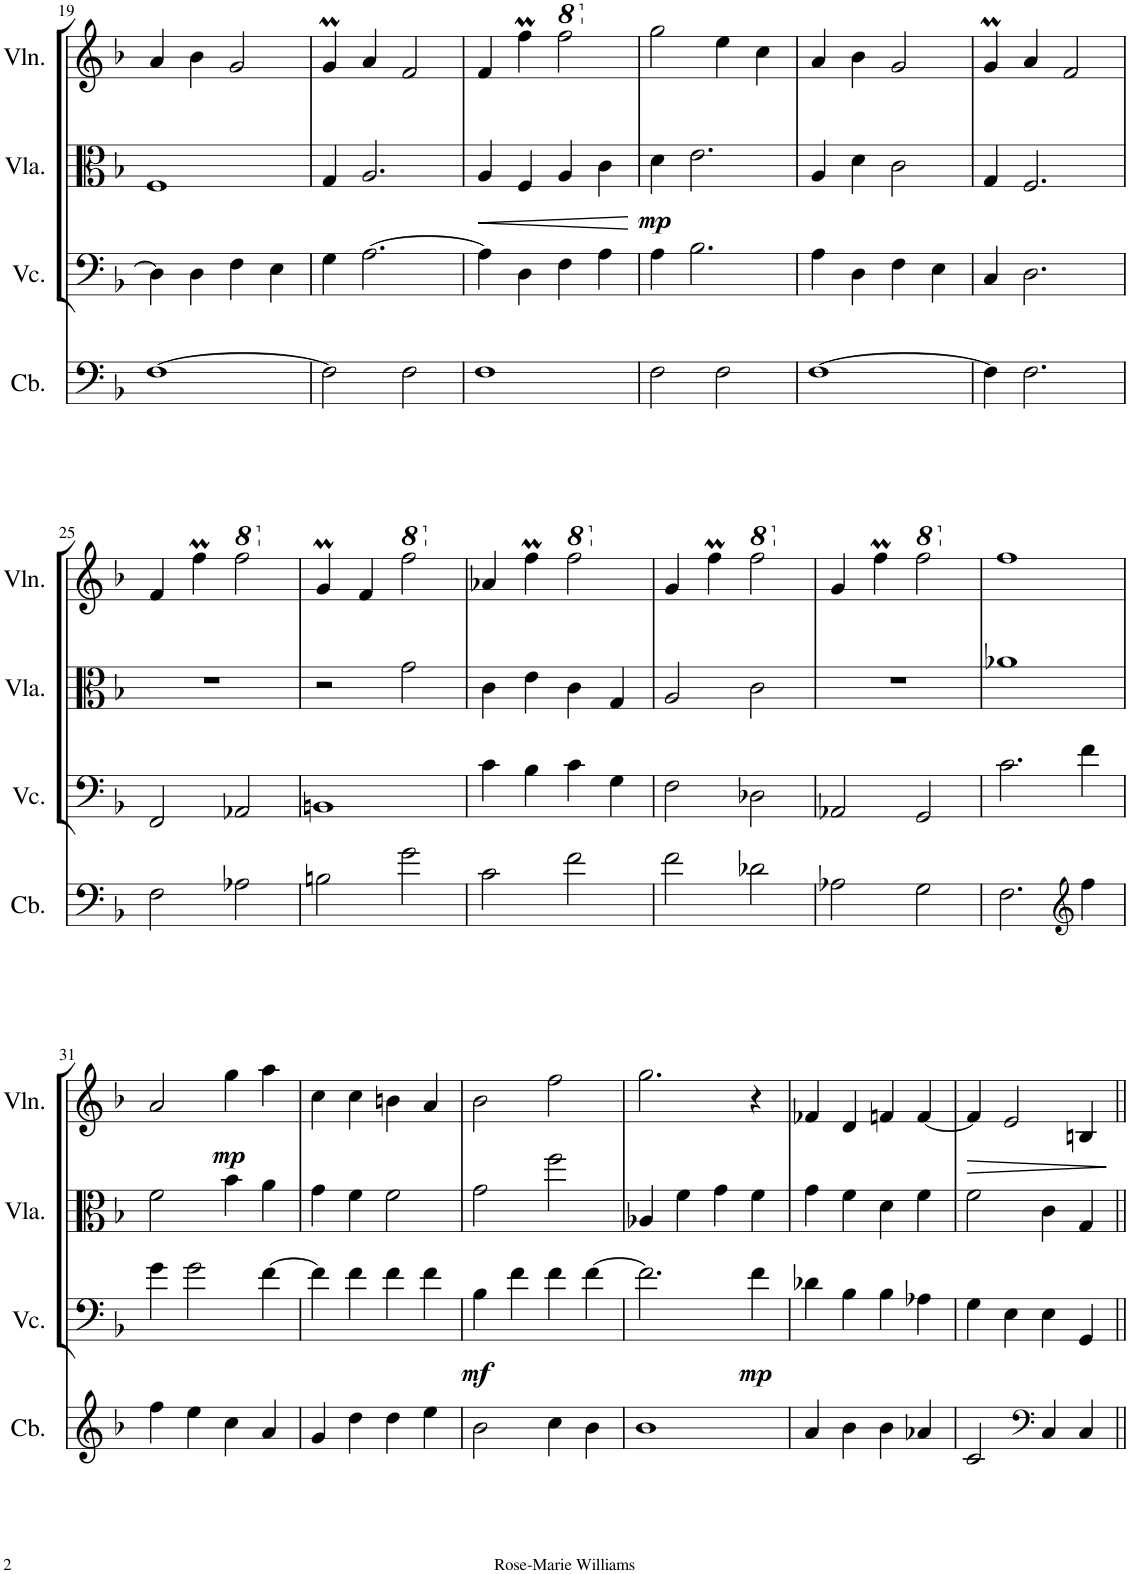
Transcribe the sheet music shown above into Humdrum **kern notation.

**kern	**kern	**dynam	**kern	**dynam	**kern	**dynam
*part4	*part3	*part3	*part2	*part2	*part1	*part1
*staff4	*staff3	*staff3	*staff2	*staff2	*staff1	*staff1
*I"Contrabass	*I"Violoncello	*	*I"Viola	*	*I"Violin	*
*I'Cb.	*I'Vc.	*	*I'Vla.	*	*I'Vln.	*
!!LO:PB:g=z
*clefF4	*clefF4	*	*clefC3	*	*clefG2	*
*Trd7c12	*	*	*	*	*	*
*k[b-]	*k[b-]	*	*k[b-]	*	*k[b-]	*
*M4/4	*M4/4	*	*M4/4	*	*M4/4	*
=19	=19	=19	=19	=19	=19	=19
[1F	4D\]	.	1F	.	4a/	.
.	4D\	.	.	.	4b-\	.
.	4F\	.	.	.	2g/	.
.	4E\	.	.	.	.	.
=20	=20	=20	=20	=20	=20	=20
2F\]	4G\	.	4G/	.	4gM/	.
.	[2.A\	.	2.A/	.	4a/	.
2F\	.	.	.	.	2f/	.
=21	=21	=21	=21	=21	=21	=21
!	!	!	!	!LO:HP:b	!	!
1F	4A\]	.	4A/	<	4f/	.
.	4D\	.	4F/	.	4ffM\	.
*	*	*	*	*	*8va	*
.	4F\	.	4A/	.	2fff\	.
.	4A\	.	4c\	.	.	.
.	.	.	.	[	.	.
=22	=22	=22	=22	=22	=22	=22
*	*	*	*	*	*X8va	*
!	!	!	!	!LO:DY:b	!	!
2F\	4A\	.	4d\	mp	2gg\	.
.	2.B-\	.	2.e\	.	.	.
2F\	.	.	.	.	4ee\	.
.	.	.	.	.	4cc\	.
=23	=23	=23	=23	=23	=23	=23
[1F	4A\	.	4A/	.	4a/	.
.	4D\	.	4d\	.	4b-\	.
.	4F\	.	2c\	.	2g/	.
.	4E\	.	.	.	.	.
=24	=24	=24	=24	=24	=24	=24
4F\]	4C/	.	4G/	.	4gM/	.
2.F\	2.D\	.	2.F/	.	4a/	.
.	.	.	.	.	2f/	.
!!LO:LB:g=z
=25	=25	=25	=25	=25	=25	=25
2F\	2FF/	.	1r	.	4f/	.
.	.	.	.	.	4ffM\	.
*	*	*	*	*	*8va	*
2A-X\	2AA-X/	.	.	.	2fff\	.
=26	=26	=26	=26	=26	=26	=26
*	*	*	*	*	*X8va	*
2Bn\	1BBn	.	2r	.	4gM/	.
.	.	.	.	.	4f/	.
*	*	*	*	*	*8va	*
2g\	.	.	2g\	.	2fff\	.
=27	=27	=27	=27	=27	=27	=27
*	*	*	*	*	*X8va	*
2c\	4c\	.	4c\	.	4a-X/	.
.	4B-\	.	4e\	.	4ffM\	.
*	*	*	*	*	*8va	*
2f\	4c\	.	4c\	.	2fff\	.
.	4G\	.	4G/	.	.	.
=28	=28	=28	=28	=28	=28	=28
*	*	*	*	*	*X8va	*
2f\	2F\	.	2A/	.	4g/	.
.	.	.	.	.	4ffM\	.
*	*	*	*	*	*8va	*
2d-X\	2D-X\	.	2c\	.	2fff\	.
=29	=29	=29	=29	=29	=29	=29
*	*	*	*	*	*X8va	*
2A-X\	2AA-X/	.	1r	.	4g/	.
.	.	.	.	.	4ffM\	.
*	*	*	*	*	*8va	*
2G\	2GG/	.	.	.	2fff\	.
=30	=30	=30	=30	=30	=30	=30
*	*	*	*	*	*X8va	*
2.F\	2.c\	.	1a-X	.	1ff	.
*clefG2	*	*	*	*	*	*
4ff\	4f\	.	.	.	.	.
!!LO:LB:g=z
=31	=31	=31	=31	=31	=31	=31
4ff\	4g\	.	2f\	.	2a/	.
4ee\	2g\	.	.	.	.	.
!	!	!	!	!	!	!LO:DY:b
4cc\	.	.	4b-\	.	4gg\	mp
4a/	[4f\	.	4a\	.	4aa\	.
=32	=32	=32	=32	=32	=32	=32
4g/	4f\]	.	4g\	.	4cc\	.
4dd\	4f\	.	4f\	.	4cc\	.
4dd\	4f\	.	2f\	.	4bn\	.
4ee\	4f\	.	.	.	4a/	.
=33	=33	=33	=33	=33	=33	=33
!	!	!LO:DY:b	!	!	!	!
2b-\	4B-\	mf	2g\	.	2b-\	.
.	4f\	.	.	.	.	.
4cc\	4f\	.	2ff\	.	2ff\	.
4b-\	[4f\	.	.	.	.	.
=34	=34	=34	=34	=34	=34	=34
1b-	2.f\]	.	4A-X/	.	2.gg\	.
.	.	.	4f\	.	.	.
.	.	.	4g\	.	.	.
!	!	!LO:DY:b	!	!	!	!
.	4f\	mp	4f\	.	4r	.
=35	=35	=35	=35	=35	=35	=35
4a/	4d-X\	.	4g\	.	4f-X/	.
4b-\	4B-\	.	4f\	.	4d/	.
4b-\	4B-\	.	4d\	.	4fn/	.
4a-X/	4A-X\	.	4f\	.	[4f/	.
=36	=36	=36	=36	=36	=36	=36
!	!	!	!	!	!	!LO:HP:b
2c/	4G\	.	2f\	.	4f/]	>
.	4E\	.	.	.	2e/	.
*clefF4	*	*	*	*	*	*
4C/	4E\	.	4c\	.	.	.
4C/	4GG/	.	4G/	.	4Bn/	.
.	.	.	.	.	.	]
=||	=||	=||	=||	=||	=||	=||
*-	*-	*-	*-	*-	*-	*-
